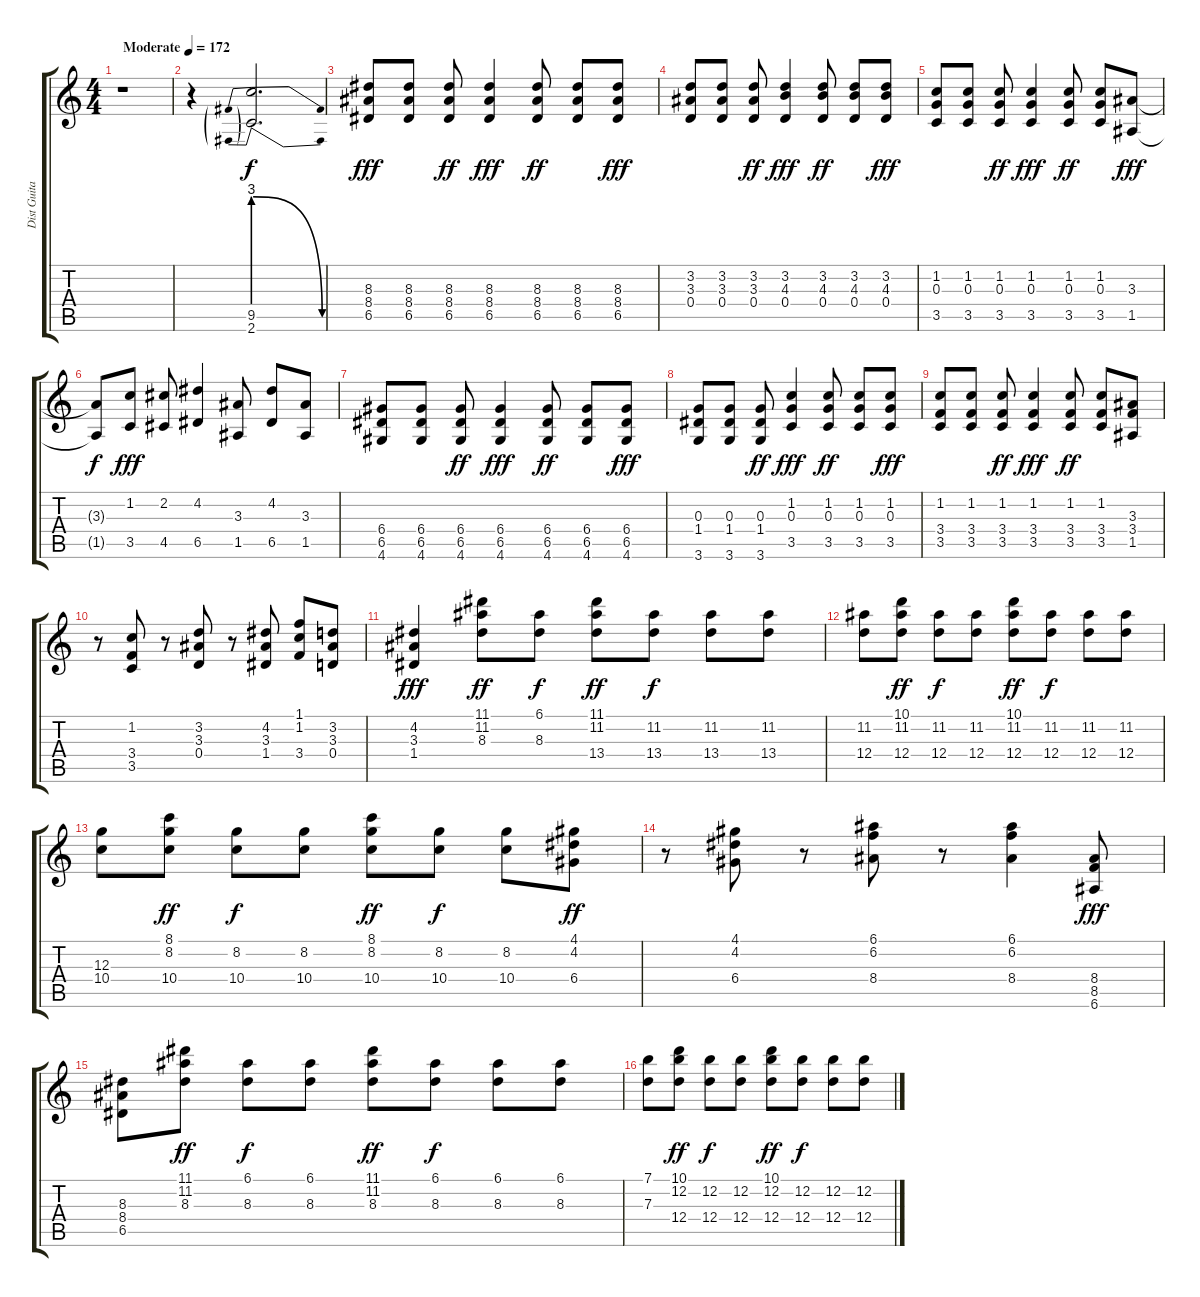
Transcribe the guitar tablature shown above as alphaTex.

\track ("Dist Guitar" "Dist Guita") {instrument distortionguitar}
\staff {score tabs}
\tuning (E4 B3 G3 D3 A2 E2) {hide}
\ts (4 4)
\tempo (172 "Moderate")
\clef g2
\ks c
r.1{dy f instrument distortionguitar} |
r.4 (9.5{be (prebendrelease 0 12 60 0)} 2.6{be (prebendrelease 0 12 60 0)}).2{d} |
(8.3 8.4 6.5).8{dy fff} (8.3 8.4 6.5).8 (8.3 8.4 6.5).8{dy ff} (8.3 8.4 6.5).4{dy fff} (8.3 8.4 6.5).8{dy ff} (8.3 8.4 6.5).8 (8.3 8.4 6.5).8{dy fff} |
(3.2 3.3 0.4).8 (3.2 3.3 0.4).8 (3.2 3.3 0.4).8{dy ff} (3.2 4.3 0.4).4{dy fff} (3.2 4.3 0.4).8{dy ff} (3.2 4.3 0.4).8 (3.2 4.3 0.4).8{dy fff} |
(1.2 0.3 3.5).8 (1.2 0.3 3.5).8 (1.2 0.3 3.5).8{dy ff} (1.2 0.3 3.5).4{dy fff} (1.2 0.3 3.5).8{dy ff} (1.2 0.3 3.5).8 (3.3 1.5).8{dy fff} |
(3.3{t} 1.5{t}).8{dy f} (1.2 3.5).8{dy fff} (2.2 4.5).8 (4.2 6.5).4 (3.3 1.5).8 (4.2 6.5).8 (3.3 1.5).8 |
(6.4 6.5 4.6).8 (6.4 6.5 4.6).8 (6.4 6.5 4.6).8{dy ff} (6.4 6.5 4.6).4{dy fff} (6.4 6.5 4.6).8{dy ff} (6.4 6.5 4.6).8 (6.4 6.5 4.6).8{dy fff} |
(0.3 1.4 3.6).8 (0.3 1.4 3.6).8 (0.3 1.4 3.6).8{dy ff} (1.2 0.3 3.5).4{dy fff} (1.2 0.3 3.5).8{dy ff} (1.2 0.3 3.5).8 (1.2 0.3 3.5).8{dy fff} |
(1.2 3.4 3.5).8 (1.2 3.4 3.5).8 (1.2 3.4 3.5).8{dy ff} (1.2 3.4 3.5).4{dy fff} (1.2 3.4 3.5).8{dy ff} (1.2 3.4 3.5).8 (3.3 3.4 1.5).8 |
r.8 (1.2 3.4 3.5).8 r.8 (3.2 3.3 0.4).8 r.8 (4.2 3.3 1.4).8 (1.1 1.2 3.4).8 (3.2 3.3 0.4).8 |
(4.2 3.3 1.4).4{dy fff} (11.1 11.2 8.3).8{dy ff} (6.1 8.3).8{dy f} (11.1 11.2 13.4).8{dy ff} (11.2 13.4).8{dy f} (11.2 13.4).8 (11.2 13.4).8 |
(11.2 12.4).8 (10.1 11.2 12.4).8{dy ff} (11.2 12.4).8{dy f} (11.2 12.4).8 (10.1 11.2 12.4).8{dy ff} (11.2 12.4).8{dy f} (11.2 12.4).8 (11.2 12.4).8 |
(12.3 10.4).8 (8.1 8.2 10.4).8{dy ff} (8.2 10.4).8{dy f} (8.2 10.4).8 (8.1 8.2 10.4).8{dy ff} (8.2 10.4).8{dy f} (8.2 10.4).8 (4.1 4.2 6.4).8{dy ff} |
r.8 (4.1 4.2 6.4).8 r.8 (6.1 6.2 8.4).8 r.8 (6.1 6.2 8.4).4 (8.4 8.5 6.6).8{dy fff} |
(8.3 8.4 6.5).8 (11.1 11.2 8.3).8{dy ff} (6.1 8.3).8{dy f} (6.1 8.3).8 (11.1 11.2 8.3).8{dy ff} (6.1 8.3).8{dy f} (6.1 8.3).8 (6.1 8.3).8 |
(7.1 7.3).8 (10.1 12.2 12.4).8{dy ff} (12.2 12.4).8{dy f} (12.2 12.4).8 (10.1 12.2 12.4).8{dy ff} (12.2 12.4).8{dy f} (12.2 12.4).8 (12.2 12.4).8
